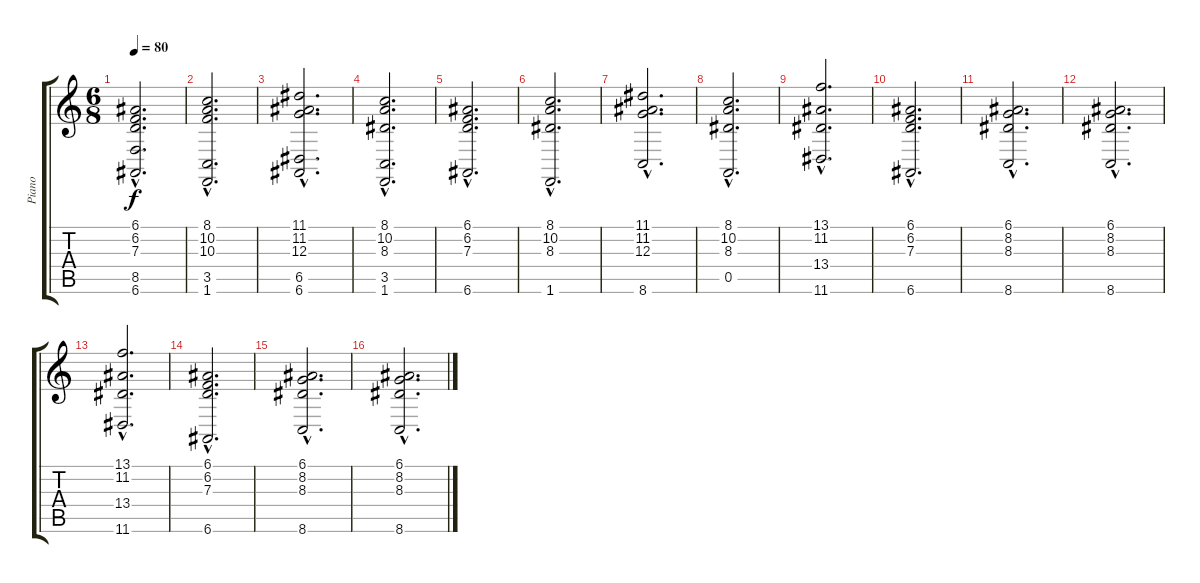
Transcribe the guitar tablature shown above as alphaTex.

\track ("Piano" "Piano") {instrument acousticgrandpiano}
\staff {score tabs}
\tuning (E4 B3 G3 D3 A2 E2) {hide}
\ts (6 8)
\tempo 80
\clef g2
\ks c
(6.1{hac} 6.2{hac} 7.3{hac} 8.5{hac} 6.6{hac}).2{d dy f} |
(8.1{hac} 10.2{hac} 10.3{hac} 3.5{hac} 1.6{hac}).2{d} |
(11.1{hac} 11.2{hac} 12.3{hac} 6.5{hac} 6.6{hac}).2{d} |
(8.1{hac} 10.2{hac} 8.3{hac} 3.5{hac} 1.6{hac}).2{d} |
(6.1{hac} 6.2{hac} 7.3{hac} 6.6{hac}).2{d} |
(8.1{hac} 10.2{hac} 8.3{hac} 1.6{hac}).2{d} |
(11.1{hac} 11.2{hac} 12.3{hac} 8.6{hac}).2{d} |
(8.1{hac} 10.2{hac} 8.3{hac} 0.5{hac}).2{d} |
(13.1{hac} 11.2{hac} 13.4{hac} 11.6{hac}).2{d} |
(6.1{hac} 6.2{hac} 7.3{hac} 6.6{hac}).2{d} |
(6.1{hac} 8.2{hac} 8.3{hac} 8.6{hac}).2{d} |
(6.1{hac} 8.2{hac} 8.3{hac} 8.6{hac}).2{d} |
(13.1{hac} 11.2{hac} 13.4{hac} 11.6{hac}).2{d} |
(6.1{hac} 6.2{hac} 7.3{hac} 6.6{hac}).2{d} |
(6.1{hac} 8.2{hac} 8.3{hac} 8.6{hac}).2{d} |
(6.1{hac} 8.2{hac} 8.3{hac} 8.6{hac}).2{d}
